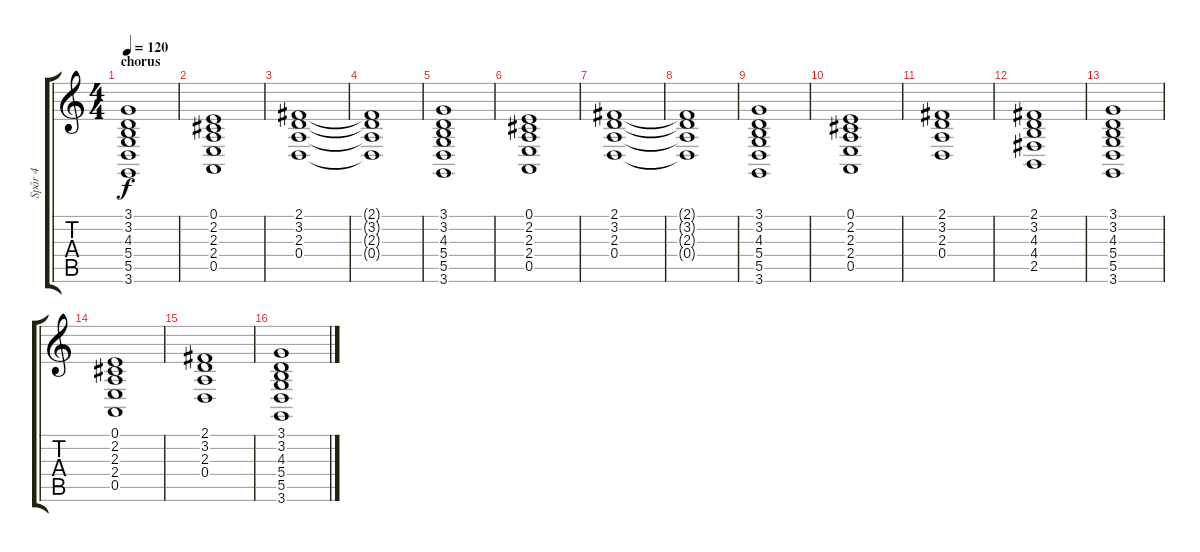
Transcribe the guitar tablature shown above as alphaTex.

\track ("Spår 4" "Spår 4") {instrument drawbarorgan}
\staff {score tabs}
\tuning (E4 B3 G3 D3 A2 E2) {hide}
\ts (4 4)
\section ("" "chorus")
\tempo 120
\clef g2
\ks c
(3.1 3.2 4.3 5.4 5.5 3.6).1{dy f} |
(0.1 2.2 2.3 2.4 0.5).1 |
(2.1 3.2 2.3 0.4).1 |
(2.1{t} 3.2{t} 2.3{t} 0.4{t}).1 |
(3.1 3.2 4.3 5.4 5.5 3.6).1 |
(0.1 2.2 2.3 2.4 0.5).1 |
(2.1 3.2 2.3 0.4).1 |
(2.1{t} 3.2{t} 2.3{t} 0.4{t}).1 |
(3.1 3.2 4.3 5.4 5.5 3.6).1 |
(0.1 2.2 2.3 2.4 0.5).1 |
(2.1 3.2 2.3 0.4).1 |
(2.1 3.2 4.3 4.4 2.5).1 |
(3.1 3.2 4.3 5.4 5.5 3.6).1 |
(0.1 2.2 2.3 2.4 0.5).1 |
(2.1 3.2 2.3 0.4).1 |
(3.1 3.2 4.3 5.4 5.5 3.6).1
